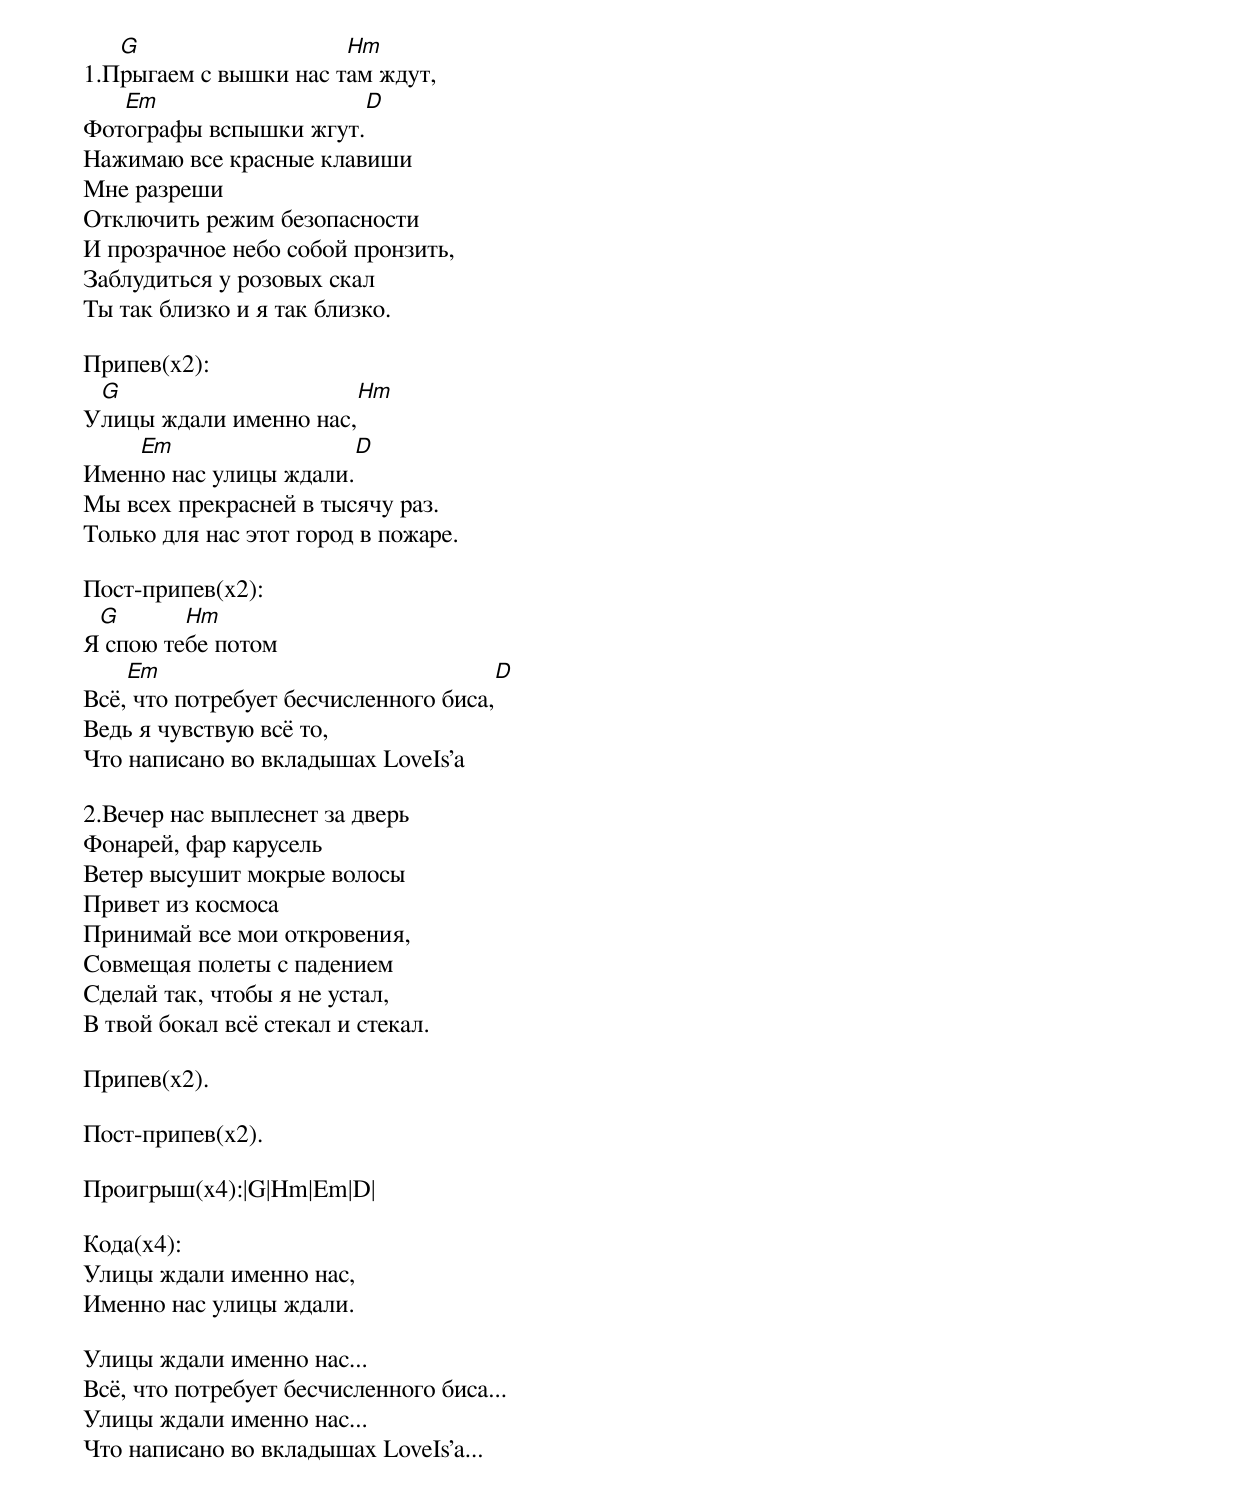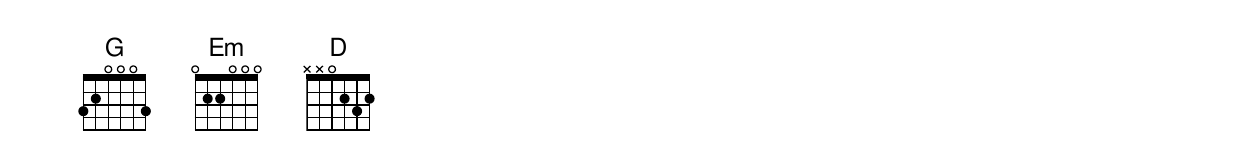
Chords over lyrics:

   G                   Hm
1.Прыгаем с вышки нас там ждут,
   Em                                      D
Фотографы вспышки жгут.
Нажимаю все красные клавиши
Мне разреши
Отключить режим безопасности
И прозрачное небо собой пронзить,
Заблудиться у розовых скал
Ты так близко и я так близко.

Припев(x2):
 G                        Hm
Улицы ждали именно нас,
    Em                            D
Именно нас улицы ждали.
Мы всех прекрасней в тысячу раз.
Только для нас этот город в пожаре.

Пост-припев(x2):
 G       Hm
Я спою тебе потом
    Em                                 D
Всё, что потребует бесчисленного биса,
Ведь я чувствую всё то,
Что написано во вкладышах LoveIs'а

2.Вечер нас выплеснет за дверь
Фонарей, фар карусель
Ветер высушит мокрые волосы
Привет из космоса
Принимай все мои откровения,
Совмещая полеты с падением
Сделай так, чтобы я не устал,
В твой бокал всё стекал и стекал.

Припев(x2).

Пост-припев(x2).

Проигрыш(x4):|G|Hm|Em|D|

Кода(x4):
Улицы ждали именно нас,
Именно нас улицы ждали.

Улицы ждали именно нас...
Всё, что потребует бесчисленного биса...
Улицы ждали именно нас...
Что написано во вкладышах LoveIs'а...
